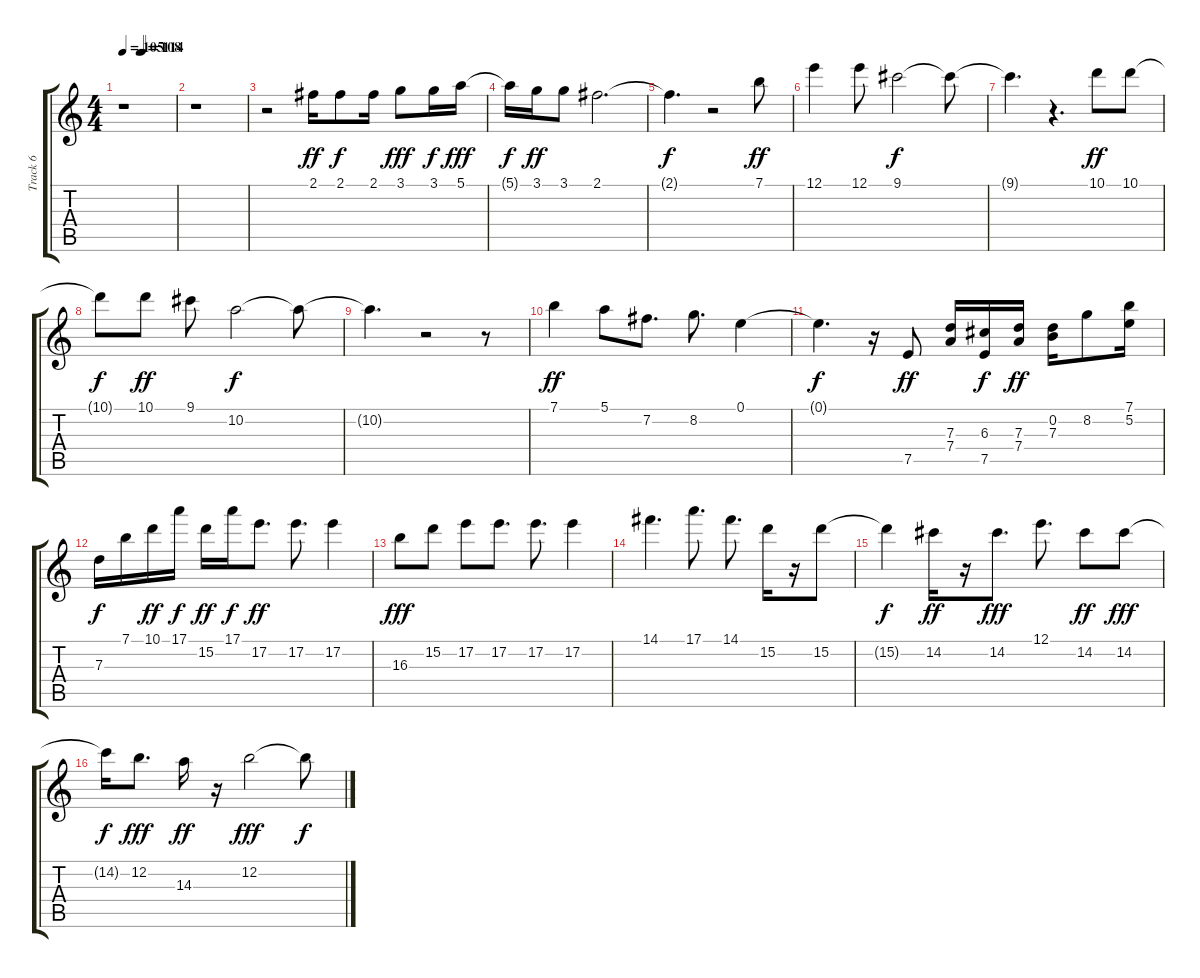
\track ("Track 6" "Track 6") {instrument overdrivenguitar}
\staff {score tabs}
\tuning (E4 B3 G3 D3 A2 E2) {hide}
\ts (4 4)
\tempo 105
\tempo (108 0.3333333333333333)
\tempo (114 0.375)
\clef g2
\ks c
r.1{dy ff} |
r.1 |
r.2 2.1.16 2.1.8{dy f} 2.1.16 3.1.8{dy fff} 3.1.16{dy f} 5.1.16{dy fff} |
5.1{t}.16{dy f} 3.1.16{dy ff} 3.1.8 2.1.2{d} |
2.1{t}.4{d dy f} r.2 7.1.8{dy ff volume 12} |
12.1.4 12.1.8 9.1.2{dy f} 9.1{t}.8 |
9.1{t}.4{d} r.4{d} 10.1.8{dy ff volume 12} 10.1.8 |
10.1{t}.8{dy f} 10.1.8{dy ff} 9.1.8 10.2.2{dy f} 10.2{t}.8 |
10.2{t}.4{d} r.2 r.8 |
7.1.4{dy ff volume 12} 5.1.8 7.2.8{d} 8.2.8{d} 0.1.4 |
0.1{t}.4{d dy f} r.16 7.5.8{dy ff volume 12} (7.3 7.4).16 (6.3 7.5).16{dy f} (7.3 7.4).16{dy ff} (0.2 7.3).16 8.2.8 (7.1 5.2).16 |
7.3.16{dy f} 7.1.16 10.1.16{dy ff} 17.1.16{dy f} 15.2.16{dy ff} 17.1.16{dy f} 17.2.8{d dy ff} 17.2.8{d} 17.2.4 |
16.3.8{dy fff volume 9} 15.2.8{volume 16} 17.2.8 17.2.8{d} 17.2.8{d} 17.2.4 |
14.1.4{d} 17.1.8{d volume 16} 14.1.8{d} 15.2.16 r.16 15.2.8 |
15.2{t}.4{dy f} 14.2.16{dy ff} r.16 14.2.8{d dy fff} 12.1.8{d} 14.2.8{dy ff} 14.2.8{dy fff} |
14.2{t}.16{dy f} 12.2.8{d dy fff} 14.3.16{dy ff} r.16 12.2.2{dy fff} 12.2{t}.8{dy f}
